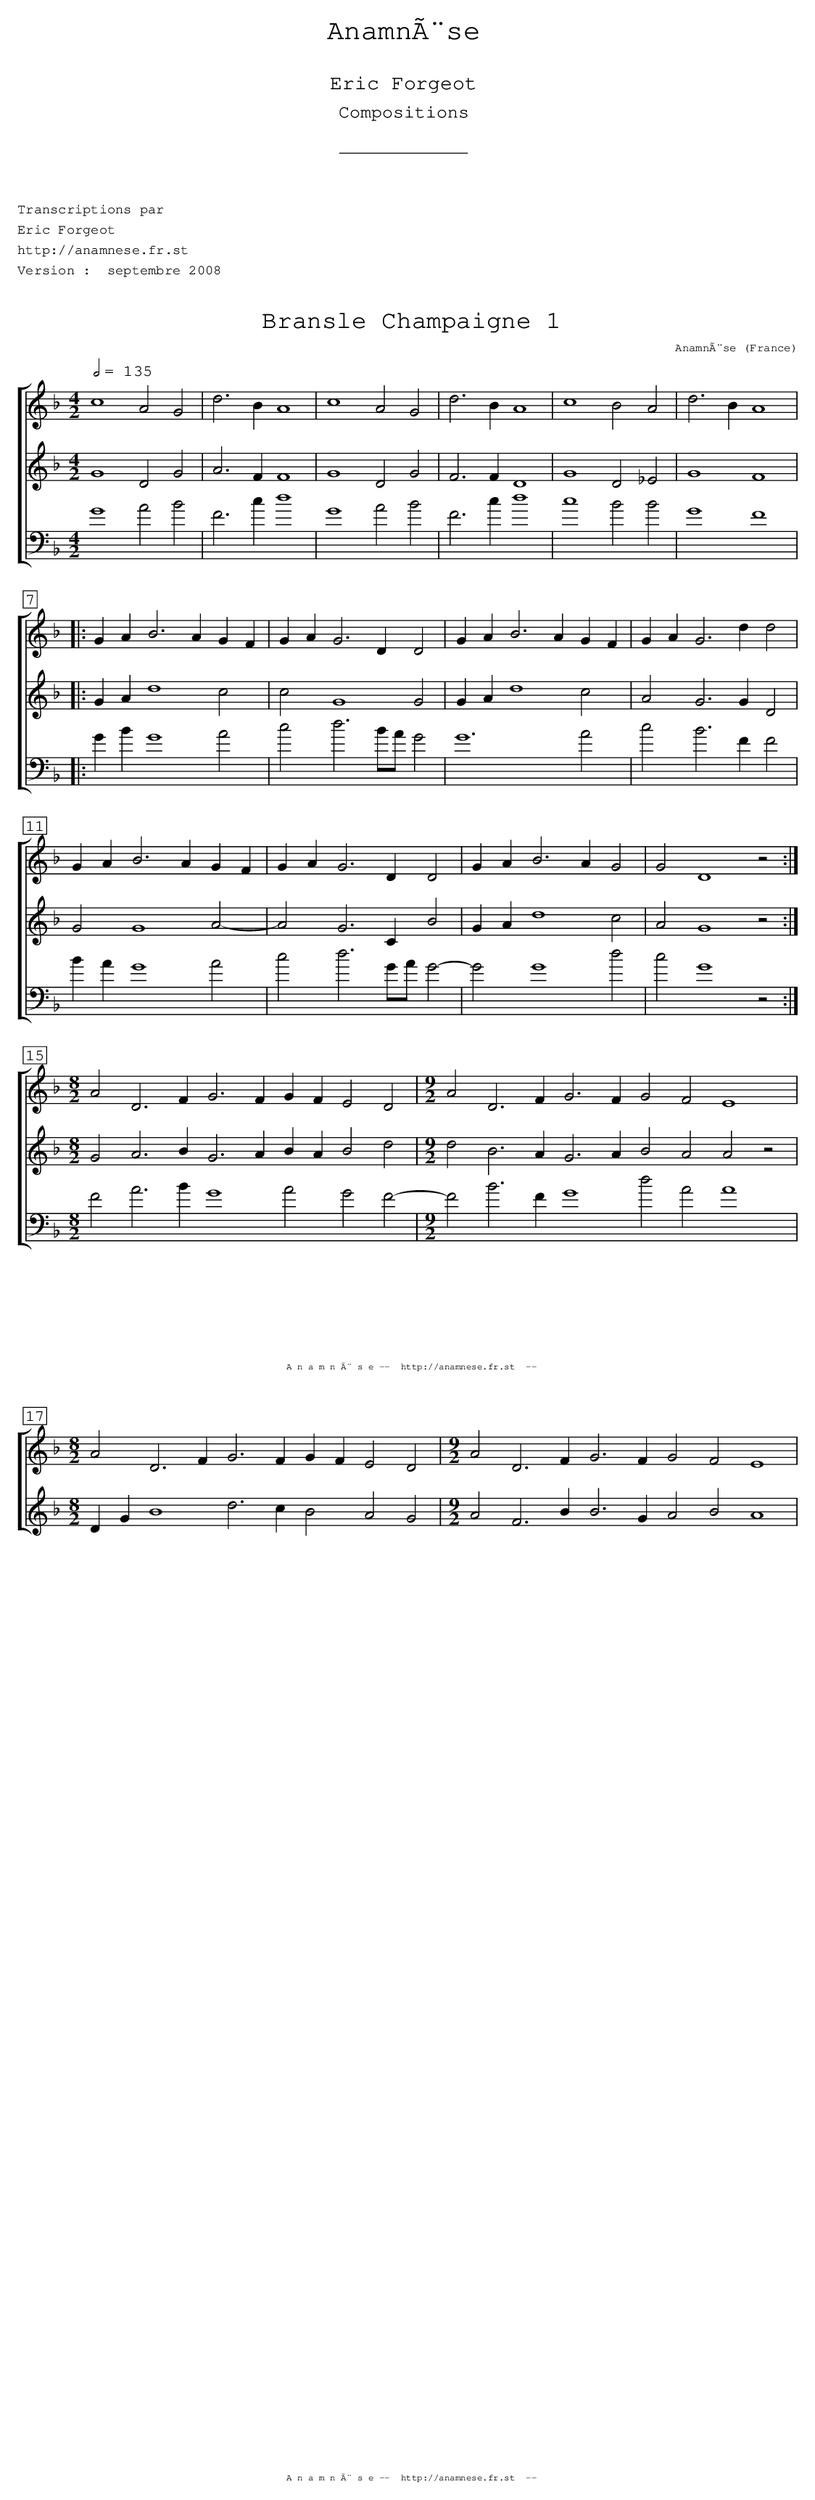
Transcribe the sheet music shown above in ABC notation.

X:1
T:Bransle Champaigne 1
C:Anamnèse
O:France
M:4/2
L:1/2
Q:1/2=135
K:F
%%staves [1 | 2 | 3]
V:1
c2AG | d>BA2 | c2AG | d>BA2 | c2BA | d>BA2 |:
G/A/B>A G/F/ | G/A/ G>D D | G/A/B>A G/F/ | G/A/ G>d d |
G/A/B>A G/F/ | G/A/ G>D D | G/A/B>A G | G D2 z :|
[M:8/2] AD>FG>F G/F/ ED   | [M:9/2] AD>FG>F  GFE2 |
[M:8/2] AD>FG>F G/F/ ED   | [M:9/2] AD>FG>F  GFE2 |
V:2
K:F
G2DG | A>FF2 | G2DG | F>FD2 | G2D_E | G2F2 |:
G/A/d2 c | cG2G | G/A/d2 c | AG>GD |
GG2A-|AG>CB | G/A/d2 c | AG2z :|
[M:8/2] GA>BG>A B/A/ Bd | [M:9/2] d B>A G>A B AA z |
[M:8/2] D/G/ B2 d>c  BA G | [M:9/2] A  F>B B>G  ABA2 |
V:3
K:F bass
G2AB | F>cd2 | G2AB | F>cd2 | c2 BB | G2F2 |:
G/B/G2 A | cd3/ B/4A/4 G | G3 A | cB>F F |
B/A/G2 A | cd3/ G/4A/4 G-|G G2 d | cG2 z :|
[M:8/2] FA>BG2 AG F-|[M:9/2]F B>F G2 d AA2 |
